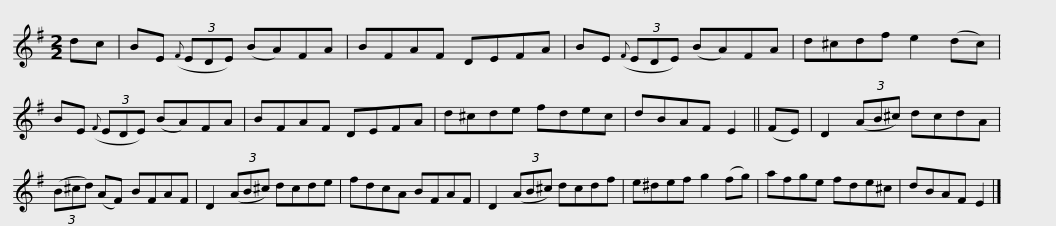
X:1
L:1/8
M:2/2
I:linebreak $
K:Emin
V:1 treble
V:1
 dc | BE({F} (3EDE) (BA)FA | BFAF DEFA | BE({F} (3EDE) (BA)FA | d^cdf e2 (dc) |$ %5
 BE({F} (3EDE) (BA)FA | BFAF DEFA | d^cde fdec | dBAF E2 || (FE) | %10
 D2 (3(AB^c) dcdA |$ (3(B^cd) (AF) BFAF | D2 (3(AB^c) dcde | fdcA BFAF | D2 (3(AB^c) dcdf | %15
 e^def g2 (fg) |$ afge fde^c | dBAF E2 |] %18
